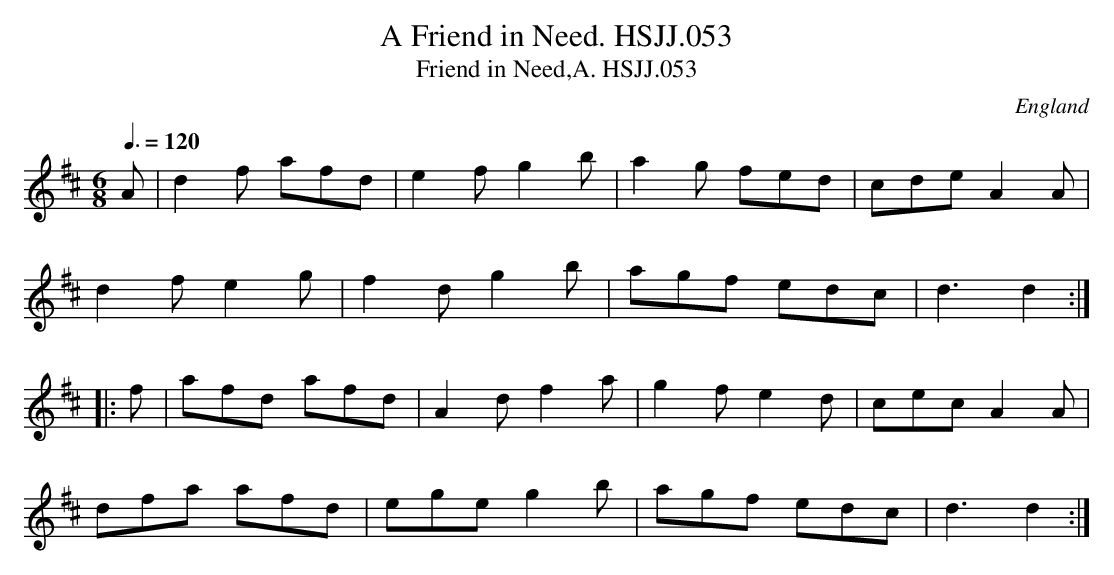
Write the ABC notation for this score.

X:1
T:A Friend in Need. HSJJ.053
T:Friend in Need,A. HSJJ.053
L:1/8
M:6/8
O:England
Q:3/8=120
K:D
A|d2f afd|e2fg2b|a2g fed|cdeA2A|!
d2fe2g|f2dg2b|agf edc|d3d2:|!
|:f|afd afd|A2df2a|g2fe2d|cecA2A|!
dfa afd|ege g2b|agf edc|d3d2:|
